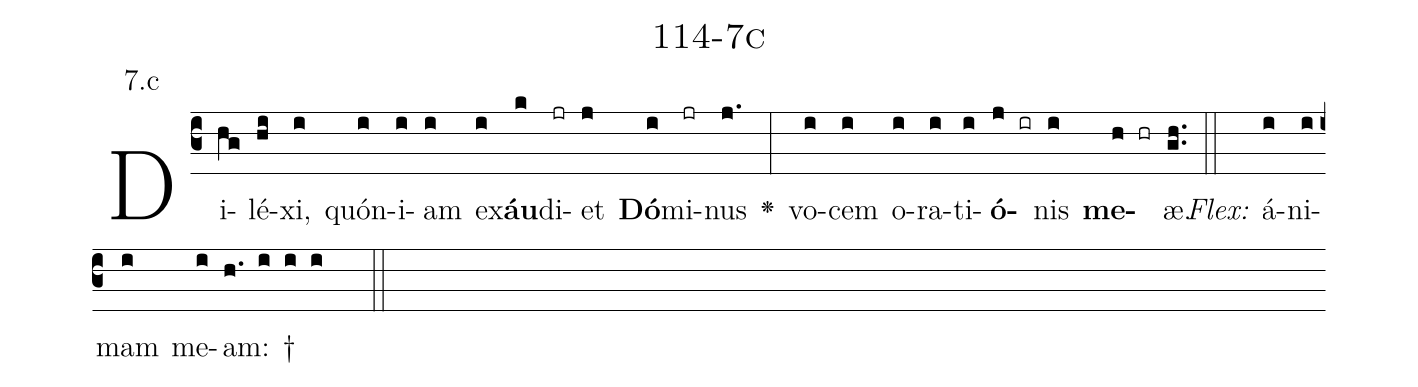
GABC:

name: 114-7c;
annotation: 7.c;
%%
(c3)Di(hg)lé(hi)xi,(i) quón(i)i(i)am(i) ex(i)<b>áu</b>(k)di(jr)et(j) <b>Dó</b>(i)mi(jr)nus(j.) <v>\greheightstar</v>(:) vo(i)cem(i) o(i)ra(i)ti(i)<b>ó</b>(j ir)nis(i) <b>me</b>(h hr)æ.(gh..) (::)
<i>Flex:</i>()  á(i)ni(i)mam(i) me(i)am: †(h. i i i  ::)

%E(i) u(i) o(j) u(i) a(h) e.(gh..) (::)
